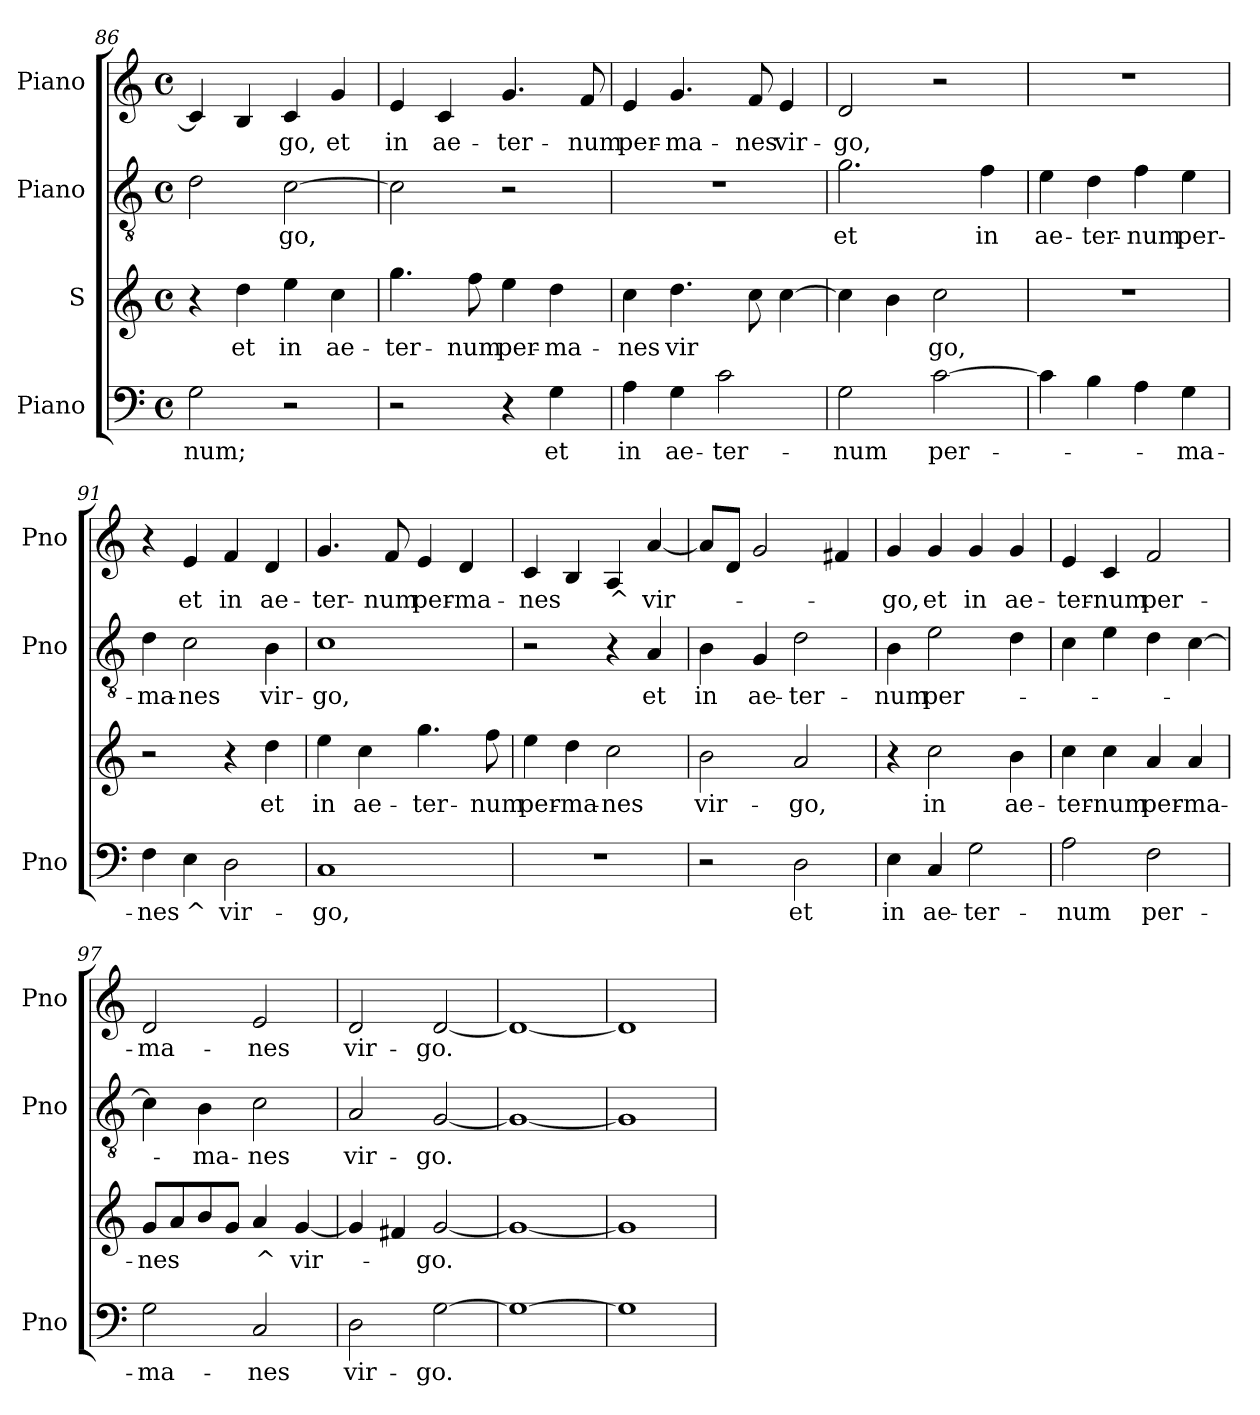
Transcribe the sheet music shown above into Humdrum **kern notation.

**kern	**text	**kern	**text	**kern	**text	**kern	**text
*part4	*part4	*part3	*part3	*part2	*part2	*part1	*part1
*staff4	*staff4	*staff3	*staff3	*staff2	*staff2	*staff1	*staff1
*I"Piano	*	*I"S	*	*I"Piano	*	*I"Piano	*
*I'Pno	*	*	*	*I'Pno	*	*I'Pno	*
*clefF4	*	*clefG2	*	*clefGv2	*	*clefG2	*
*M4/4	*	*M4/4	*	*M4/4	*	*M4/4	*
*met(c)	*	*met(c)	*	*met(c)	*	*met(c)	*
=86	=86	=86	=86	=86	=86	=86	=86
!	!LO:LY:b	!	!	!	!	!	!
2G\	-num;	4r	.	2d\	.	4c/]	.
!	!	!	!LO:LY:b	!	!	!	!
.	.	4dd\	et	.	.	4B/	.
!	!	!	!LO:LY:b	!	!LO:LY:b	!	!LO:LY:b
2r	.	4ee\	in	[2c\	go,	4c/	go,
!	!	!	!LO:LY:b	!	!	!	!LO:LY:b
.	.	4cc\	ae-	.	.	4g/	et
=87	=87	=87	=87	=87	=87	=87	=87
!	!	!	!LO:LY:b	!	!	!	!LO:LY:b
2r	.	4.gg\	-ter-	2c\]	.	4e/	in
!	!	!	!	!	!	!	!LO:LY:b
.	.	.	.	.	.	4c/	ae-
!	!	!	!LO:LY:b	!	!	!	!
.	.	8ff\	-num	.	.	.	.
!	!	!	!LO:LY:b	!	!	!	!LO:LY:b
4r	.	4ee\	per-	2r	.	4.g/	-ter-
!	!LO:LY:b	!	!LO:LY:b	!	!	!	!
4G\	et	4dd\	-ma-	.	.	.	.
!	!	!	!	!	!	!	!LO:LY:b
.	.	.	.	.	.	8f/	-num
=88	=88	=88	=88	=88	=88	=88	=88
!	!LO:LY:b	!	!LO:LY:b	!	!	!	!LO:LY:b
4A\	in	4cc\	-nes	1r	.	4e/	per-
!	!LO:LY:b	!	!LO:LY:b	!	!	!	!LO:LY:b
4G\	ae-	4.dd\	vir	.	.	4.g/	-ma-
!	!LO:LY:b	!	!	!	!	!	!
2c\	-ter-	.	.	.	.	.	.
!	!	!	!	!	!	!	!LO:LY:b
.	.	8cc\	.	.	.	8f/	-nes
!	!	!	!	!	!	!	!LO:LY:b
.	.	[4cc\	.	.	.	4e/	vir-
!!LO:LB:g=z
=89	=89	=89	=89	=89	=89	=89	=89
!	!LO:LY:b	!	!	!	!LO:LY:b	!	!LO:LY:b
2G\	-num	4cc\]	.	2.g\	et	2d/	-go,
.	.	4b\	.	.	.	.	.
!	!LO:LY:b	!	!LO:LY:b	!	!	!	!
[2c\	per-	2cc\	go,	.	.	2r	.
!	!	!	!	!	!LO:LY:b	!	!
.	.	.	.	4f\	in	.	.
!!LO:LB:g=z
=90	=90	=90	=90	=90	=90	=90	=90
!	!	!	!	!	!LO:LY:b	!	!
4c\]	.	1r	.	4e\	ae-	1r	.
!	!	!	!	!	!LO:LY:b	!	!
4B\	.	.	.	4d\	-ter-	.	.
!	!	!	!	!	!LO:LY:b	!	!
4A\	.	.	.	4f\	-num	.	.
!	!LO:LY:b	!	!	!	!LO:LY:b	!	!
4G\	-ma-	.	.	4e\	per-	.	.
=91	=91	=91	=91	=91	=91	=91	=91
!	!LO:LY:b	!	!	!	!LO:LY:b	!	!
4F\	-nes	2r	.	4d\	-ma-	4r	.
!	!LO:LY:b	!	!	!	!LO:LY:b	!	!LO:LY:b
4E\	^	.	.	2c\	-nes	4e/	et
!	!LO:LY:b	!	!	!	!	!	!LO:LY:b
2D\	vir-	4r	.	.	.	4f/	in
!	!	!	!LO:LY:b	!	!LO:LY:b	!	!LO:LY:b
.	.	4dd\	et	4B\	vir-	4d/	ae-
=92	=92	=92	=92	=92	=92	=92	=92
!	!LO:LY:b	!	!LO:LY:b	!	!LO:LY:b	!	!LO:LY:b
1C	-go,	4ee\	in	1c	-go,	4.g/	-ter-
!	!	!	!LO:LY:b	!	!	!	!
.	.	4cc\	ae-	.	.	.	.
!	!	!	!	!	!	!	!LO:LY:b
.	.	.	.	.	.	8f/	-num
!	!	!	!LO:LY:b	!	!	!	!LO:LY:b
.	.	4.gg\	-ter-	.	.	4e/	per-
!	!	!	!	!	!	!	!LO:LY:b
.	.	.	.	.	.	4d/	-ma-
!	!	!	!LO:LY:b	!	!	!	!
.	.	8ff\	-num	.	.	.	.
=93	=93	=93	=93	=93	=93	=93	=93
!	!	!	!LO:LY:b	!	!	!	!LO:LY:b
1r	.	4ee\	per-	2r	.	4c/	-nes
!	!	!	!LO:LY:b	!	!	!	!
.	.	4dd\	-ma-	.	.	4B/	.
!	!	!	!LO:LY:b	!	!	!	!LO:LY:b
.	.	2cc\	-nes	4r	.	4A/	^
!	!	!	!	!	!LO:LY:b	!	!LO:LY:b
.	.	.	.	4A/	et	[4a/	vir-
=94	=94	=94	=94	=94	=94	=94	=94
!	!	!	!LO:LY:b	!	!LO:LY:b	!	!
2r	.	2b\	vir-	4B\	in	8aL]	.
.	.	.	.	.	.	8dJ	.
!	!	!	!	!	!LO:LY:b	!	!
.	.	.	.	4G/	ae-	2g/	.
!	!LO:LY:b	!	!LO:LY:b	!	!LO:LY:b	!	!
2D\	et	2a/	-go,	2d\	-ter-	.	.
.	.	.	.	.	.	4f#X/	.
!!LO:PB:g=z
=95	=95	=95	=95	=95	=95	=95	=95
!	!LO:LY:b	!	!	!	!LO:LY:b	!	!LO:LY:b
4E\	in	4r	.	4B\	-num	4g/	-go,
!	!LO:LY:b	!	!LO:LY:b	!	!LO:LY:b	!	!LO:LY:b
4C/	ae-	2cc\	in	2e\	per-	4g/	et
!	!LO:LY:b	!	!	!	!	!	!LO:LY:b
2G\	-ter-	.	.	.	.	4g/	in
!	!	!	!LO:LY:b	!	!	!	!LO:LY:b
.	.	4b\	ae-	4d\	.	4g/	ae-
=96	=96	=96	=96	=96	=96	=96	=96
!	!LO:LY:b	!	!LO:LY:b	!	!	!	!LO:LY:b
2A\	-num	4cc\	-ter-	4c\	.	4e/	-ter-
!	!	!	!LO:LY:b	!	!	!	!LO:LY:b
.	.	4cc\	-num	4e\	.	4c/	-num
!	!LO:LY:b	!	!LO:LY:b	!	!	!	!LO:LY:b
2F\	per-	4a/	per-	4d\	.	2f/	per-
!	!	!	!LO:LY:b	!	!	!	!
.	.	4a/	-ma-	[4c\	.	.	.
=97	=97	=97	=97	=97	=97	=97	=97
!	!LO:LY:b	!	!LO:LY:b	!	!	!	!LO:LY:b
2G\	-ma-	8gL	-nes	4c\]	.	2d/	-ma-
.	.	8a	.	.	.	.	.
!	!	!	!	!	!LO:LY:b	!	!
.	.	8b	.	4B\	-ma-	.	.
.	.	8gJ	.	.	.	.	.
!	!LO:LY:b	!	!LO:LY:b	!	!LO:LY:b	!	!LO:LY:b
2C/	-nes	4a/	^	2c\	-nes	2e/	-nes
!	!	!	!LO:LY:b	!	!	!	!
.	.	[4g/	vir-	.	.	.	.
=98	=98	=98	=98	=98	=98	=98	=98
!	!LO:LY:b	!	!	!	!LO:LY:b	!	!LO:LY:b
2D\	vir-	4g/]	.	2A/	vir-	2d/	vir-
.	.	4f#X/	.	.	.	.	.
!	!LO:LY:b	!	!LO:LY:b	!	!LO:LY:b	!	!LO:LY:b
[2G\	-go.	[2g/	-go.	[2G/	-go.	[2d/	-go.
=99	=99	=99	=99	=99	=99	=99	=99
1G_	.	1g_	.	1G_	.	1d_	.
=100	=100	=100	=100	=100	=100	=100	=100
1G]	.	1g]	.	1G]	.	1d]	.
=	=	=	=	=	=	=	=
*-	*-	*-	*-	*-	*-	*-	*-
